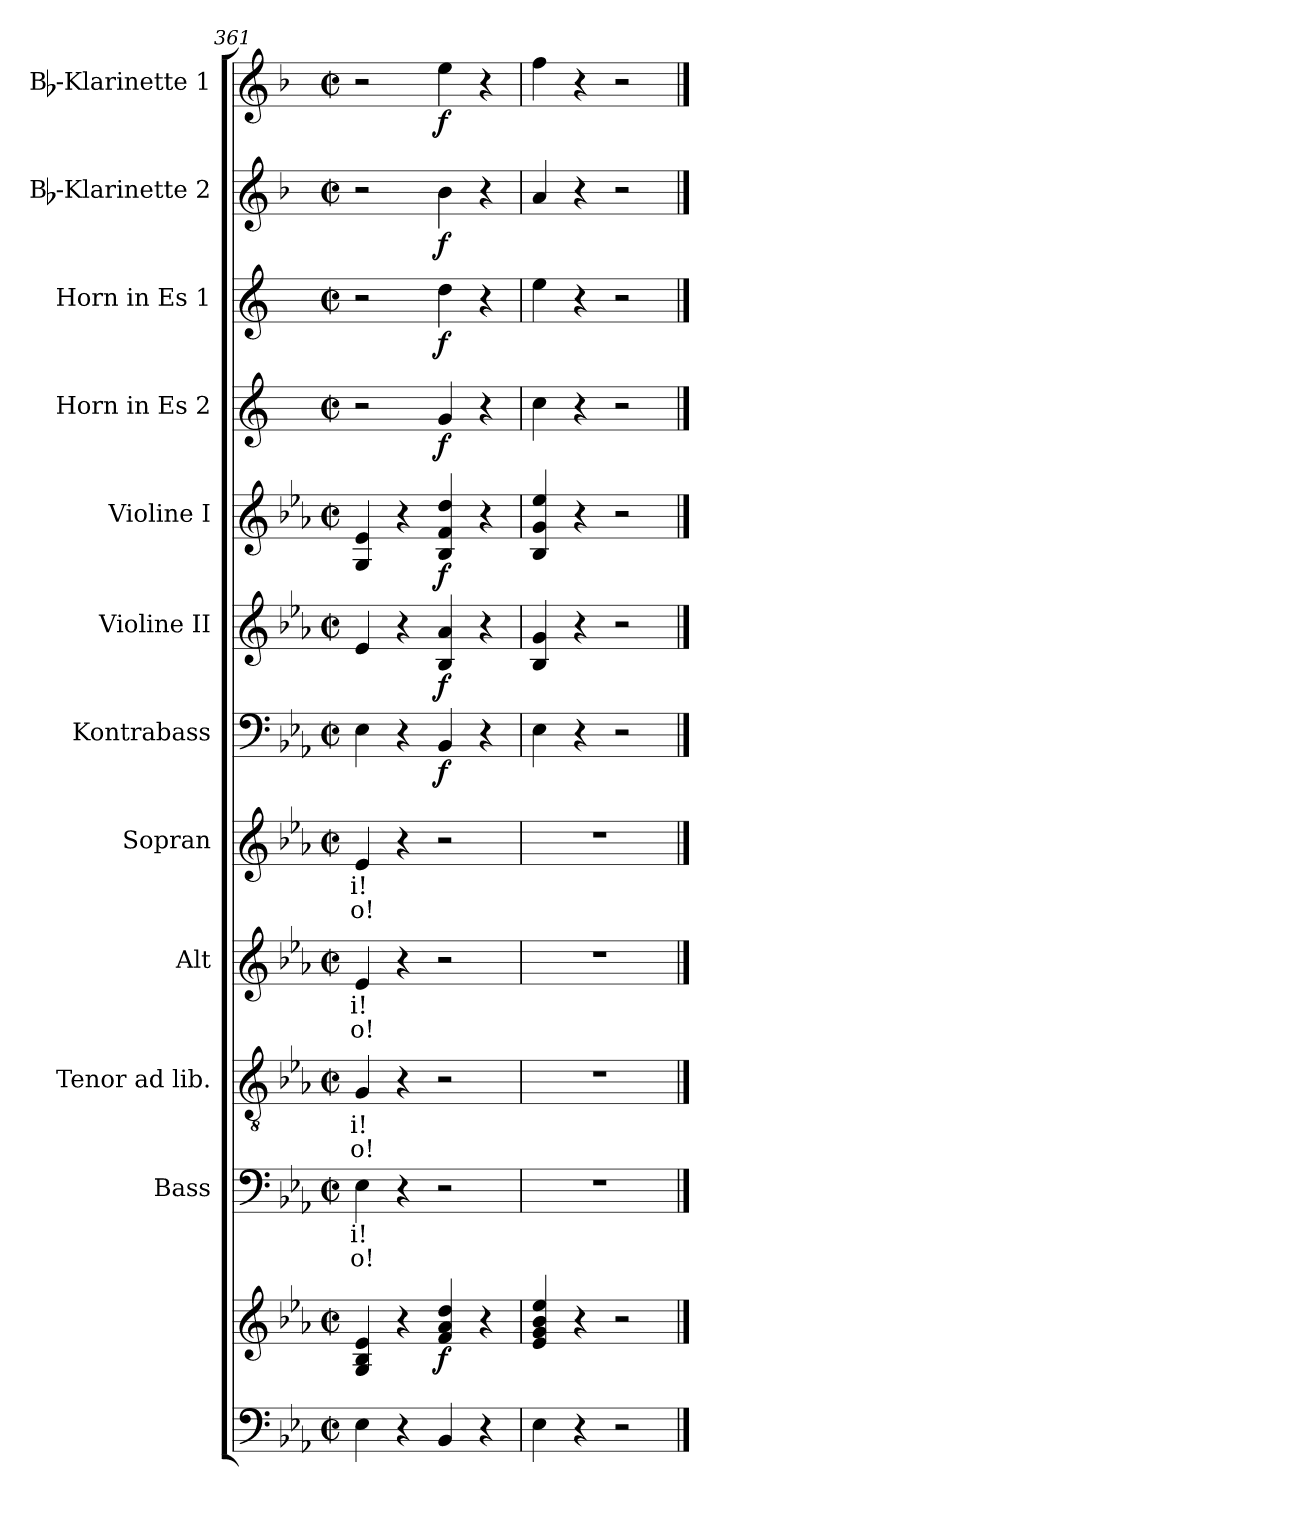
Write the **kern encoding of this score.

**kern	**kern	**dynam	**kern	**text	**text	**kern	**text	**text	**kern	**text	**text	**kern	**text	**text	**kern	**dynam	**kern	**dynam	**kern	**dynam	**kern	**dynam	**kern	**dynam	**kern	**dynam	**kern	**dynam
*part12	*part12	*part12	*part11	*part11	*part11	*part10	*part10	*part10	*part9	*part9	*part9	*part8	*part8	*part8	*part7	*part7	*part6	*part6	*part5	*part5	*part4	*part4	*part3	*part3	*part2	*part2	*part1	*part1
*staff13	*staff12	*staff12/13	*staff11	*staff11	*staff11	*staff10	*staff10	*staff10	*staff9	*staff9	*staff9	*staff8	*staff8	*staff8	*staff7	*staff7	*staff6	*staff6	*staff5	*staff5	*staff4	*staff4	*staff3	*staff3	*staff2	*staff2	*staff1	*staff1
*	*	*	*I"Bass	*	*	*I"Tenor ad lib.	*	*	*I"Alt	*	*	*I"Sopran	*	*	*I"Kontrabass	*	*I"Violine II	*	*I"Violine I	*	*I"Horn in Es 2	*	*I"Horn in Es 1	*	*I"Bb-Klarinette 2	*	*I"Bb-Klarinette 1	*
*	*	*	*I'B.	*	*	*I'T.	*	*	*I'A.	*	*	*I'S.	*	*	*I'Kb.	*	*I'Vl. II	*	*I'Vl. I	*	*	*	*	*	*I'Bb Kl. 2	*	*I'Bb Kl. 1	*
*clefF4	*clefG2	*	*clefF4	*	*	*clefGv2	*	*	*clefG2	*	*	*clefG2	*	*	*clefF4	*	*clefG2	*	*clefG2	*	*clefG2	*	*clefG2	*	*clefG2	*	*clefG2	*
*	*	*	*	*	*	*	*	*	*	*	*	*	*	*	*ITrd7c12	*	*	*	*	*	*ITrd5c9	*	*ITrd5c9	*	*ITrd1c2	*	*ITrd1c2	*
*k[b-e-a-]	*k[b-e-a-]	*	*k[b-e-a-]	*	*	*k[b-e-a-]	*	*	*k[b-e-a-]	*	*	*k[b-e-a-]	*	*	*k[b-e-a-]	*	*k[b-e-a-]	*	*k[b-e-a-]	*	*k[b-e-a-]	*	*k[b-e-a-]	*	*k[b-e-a-]	*	*k[b-e-a-]	*
*E-:	*E-:	*	*E-:	*	*	*E-:	*	*	*E-:	*	*	*E-:	*	*	*E-:	*	*E-:	*	*E-:	*	*E-:	*	*E-:	*	*E-:	*	*E-:	*
*M2/2	*M2/2	*	*M2/2	*	*	*M2/2	*	*	*M2/2	*	*	*M2/2	*	*	*M2/2	*	*M2/2	*	*M2/2	*	*M2/2	*	*M2/2	*	*M2/2	*	*M2/2	*
*met(c|)	*met(c|)	*	*met(c|)	*	*	*met(c|)	*	*	*met(c|)	*	*	*met(c|)	*	*	*met(c|)	*	*met(c|)	*	*met(c|)	*	*met(c|)	*	*met(c|)	*	*met(c|)	*	*met(c|)	*
=361	=361	=361	=361	=361	=361	=361	=361	=361	=361	=361	=361	=361	=361	=361	=361	=361	=361	=361	=361	=361	=361	=361	=361	=361	=361	=361	=361	=361
!	!	!	!	!LO:LY:b	!LO:LY:b	!	!LO:LY:b	!LO:LY:b	!	!LO:LY:b	!LO:LY:b	!	!LO:LY:b	!LO:LY:b	!	!	!	!	!	!	!	!	!	!	!	!	!	!
4E-\	4G/ 4B-/ 4e-/	.	4E-\	-i!	-o!	4G/	-i!	-o!	4e-/	-i!	-o!	4e-/	-i!	-o!	4EE-\	.	4e-/	.	4G/ 4e-/	.	2r	.	2r	.	2r	.	2r	.
4r	4r	.	4r	.	.	4r	.	.	4r	.	.	4r	.	.	4r	.	4r	.	4r	.	.	.	.	.	.	.	.	.
!	!	!LO:DY:b	!	!	!	!	!	!	!	!	!	!	!	!	!	!LO:DY:b	!	!LO:DY:b	!	!LO:DY:b	!	!LO:DY:b	!	!LO:DY:b	!	!LO:DY:b	!	!LO:DY:b
4BB-/	4f/ 4a-/ 4dd/	f	2r	.	.	2r	.	.	2r	.	.	2r	.	.	4BBB-/	f	4B-/ 4a-/	f	4B-/ 4f/ 4dd/	f	4B-/	f	4f\	f	4a-\	f	4dd\	f
4r	4r	.	.	.	.	.	.	.	.	.	.	.	.	.	4r	.	4r	.	4r	.	4r	.	4r	.	4r	.	4r	.
=362	=362	=362	=362	=362	=362	=362	=362	=362	=362	=362	=362	=362	=362	=362	=362	=362	=362	=362	=362	=362	=362	=362	=362	=362	=362	=362	=362	=362
4E-\	4e-/ 4g/ 4b-/ 4ee-/	.	1r	.	.	1r	.	.	1r	.	.	1r	.	.	4EE-\	.	4B-/ 4g/	.	4B-/ 4g/ 4ee-/	.	4e-\	.	4g\	.	4g/	.	4ee-\	.
4r	4r	.	.	.	.	.	.	.	.	.	.	.	.	.	4r	.	4r	.	4r	.	4r	.	4r	.	4r	.	4r	.
2r	2r	.	.	.	.	.	.	.	.	.	.	.	.	.	2r	.	2r	.	2r	.	2r	.	2r	.	2r	.	2r	.
==	==	==	==	==	==	==	==	==	==	==	==	==	==	==	==	==	==	==	==	==	==	==	==	==	==	==	==	==
*-	*-	*-	*-	*-	*-	*-	*-	*-	*-	*-	*-	*-	*-	*-	*-	*-	*-	*-	*-	*-	*-	*-	*-	*-	*-	*-	*-	*-
